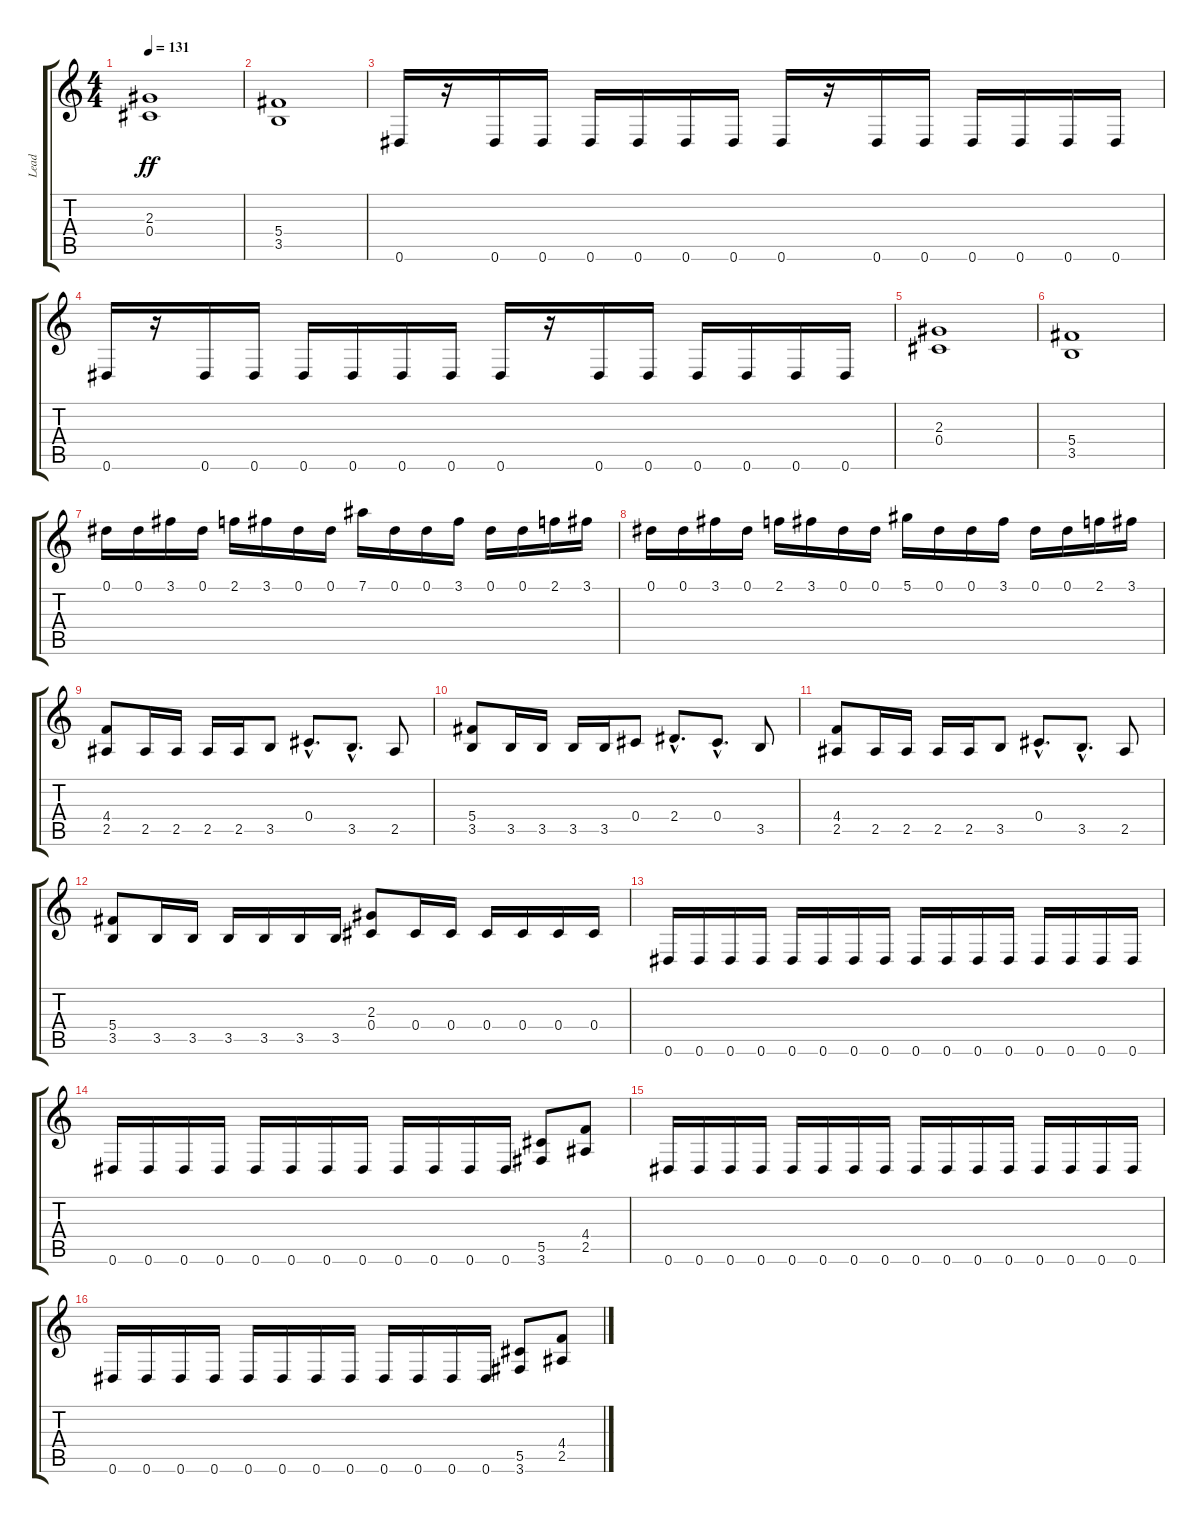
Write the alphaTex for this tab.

\track ("Lead" "Lead") {instrument overdrivenguitar}
\staff {score tabs}
\tuning (Eb4 Bb3 Gb3 Db3 Ab2 Eb2) {hide}
\ts (4 4)
\tempo 131
\clef g2
\ks c
(2.3 0.4).1{dy ff} |
(5.4 3.5).1 |
0.6.16 r.16 0.6.16 0.6.16 0.6.16 0.6.16 0.6.16 0.6.16 0.6.16 r.16 0.6.16 0.6.16 0.6.16 0.6.16 0.6.16 0.6.16 |
0.6.16 r.16 0.6.16 0.6.16 0.6.16 0.6.16 0.6.16 0.6.16 0.6.16 r.16 0.6.16 0.6.16 0.6.16 0.6.16 0.6.16 0.6.16 |
(2.3 0.4).1 |
(5.4 3.5).1 |
0.1.16 0.1.16 3.1.16 0.1.16 2.1.16 3.1.16 0.1.16 0.1.16 7.1.16 0.1.16 0.1.16 3.1.16 0.1.16 0.1.16 2.1.16 3.1.16 |
0.1.16 0.1.16 3.1.16 0.1.16 2.1.16 3.1.16 0.1.16 0.1.16 5.1.16 0.1.16 0.1.16 3.1.16 0.1.16 0.1.16 2.1.16 3.1.16 |
(4.4 2.5).8 2.5.16 2.5.16 2.5.16 2.5.16 3.5.8 0.4{hac}.8{d} 3.5{hac}.8{d} 2.5.8 |
(5.4 3.5).8 3.5.16 3.5.16 3.5.16 3.5.16 0.4.8 2.4{hac}.8{d} 0.4{hac}.8{d} 3.5.8 |
(4.4 2.5).8 2.5.16 2.5.16 2.5.16 2.5.16 3.5.8 0.4{hac}.8{d} 3.5{hac}.8{d} 2.5.8 |
(5.4 3.5).8 3.5.16 3.5.16 3.5.16 3.5.16 3.5.16 3.5.16 (2.3 0.4).8 0.4.16 0.4.16 0.4.16 0.4.16 0.4.16 0.4.16 |
0.6.16 0.6.16 0.6.16 0.6.16 0.6.16 0.6.16 0.6.16 0.6.16 0.6.16 0.6.16 0.6.16 0.6.16 0.6.16 0.6.16 0.6.16 0.6.16 |
0.6.16 0.6.16 0.6.16 0.6.16 0.6.16 0.6.16 0.6.16 0.6.16 0.6.16 0.6.16 0.6.16 0.6.16 (5.5 3.6).8 (4.4 2.5).8 |
0.6.16 0.6.16 0.6.16 0.6.16 0.6.16 0.6.16 0.6.16 0.6.16 0.6.16 0.6.16 0.6.16 0.6.16 0.6.16 0.6.16 0.6.16 0.6.16 |
0.6.16 0.6.16 0.6.16 0.6.16 0.6.16 0.6.16 0.6.16 0.6.16 0.6.16 0.6.16 0.6.16 0.6.16 (5.5 3.6).8 (4.4 2.5).8
